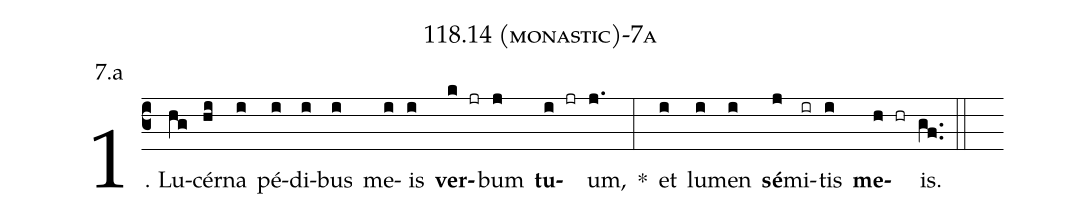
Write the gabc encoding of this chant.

name: 118.14 (monastic)-7a;
annotation: 7.a;
%%
(c3)1. Lu(hg)cér(hi)na(i) pé(i)di(i)bus(i) me(i)is(i) <b>ver</b>(k jr)bum(j) <b>tu</b>(i jr)um,(j.) *(:) et(i) lu(i)men(i) <b>sé</b>(j)mi(ir)tis(i) <b>me</b>(h hr)is.(gf..) (::)
